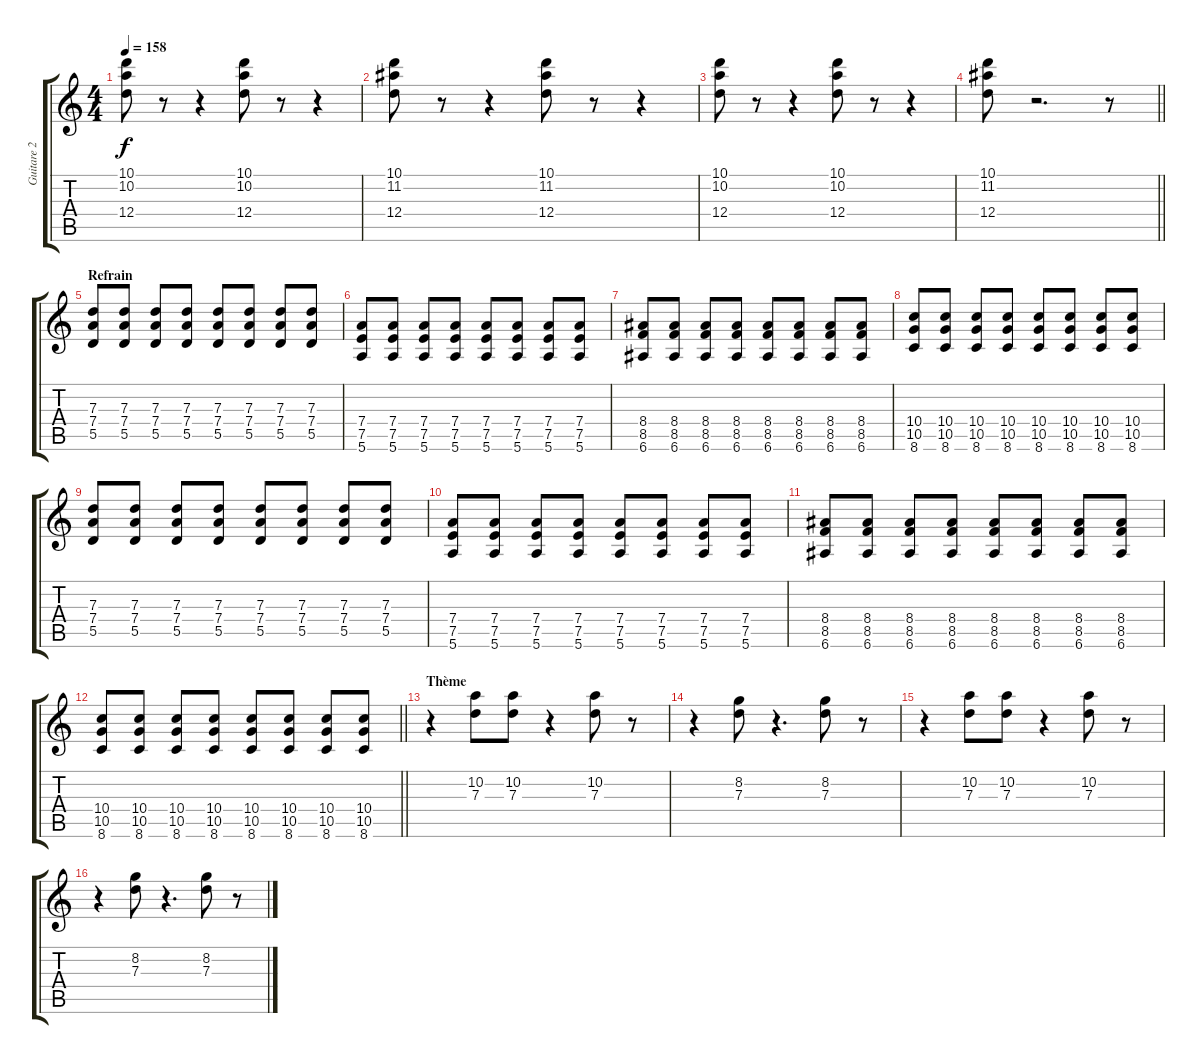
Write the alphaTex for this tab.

\track ("Guitare 2" "Guitare 2") {instrument overdrivenguitar}
\staff {score tabs}
\tuning (E4 B3 G3 D3 A2 E2) {hide}
\ts (4 4)
\tempo 158
\clef g2
\ks c
(10.1 10.2 12.4).8{dy f} r.8 r.4 (10.1 10.2 12.4).8 r.8 r.4 |
(10.1 11.2 12.4).8 r.8 r.4 (10.1 11.2 12.4).8 r.8 r.4 |
(10.1 10.2 12.4).8 r.8 r.4 (10.1 10.2 12.4).8 r.8 r.4 |
\barLineRight lightlight
(10.1 11.2 12.4).8{volume 10 balance 12} r.2{d} r.8 |
\section ("" "Refrain")
(7.3 7.4 5.5).8 (7.3 7.4 5.5).8 (7.3 7.4 5.5).8 (7.3 7.4 5.5).8 (7.3 7.4 5.5).8 (7.3 7.4 5.5).8 (7.3 7.4 5.5).8 (7.3 7.4 5.5).8 |
(7.4 7.5 5.6).8 (7.4 7.5 5.6).8 (7.4 7.5 5.6).8 (7.4 7.5 5.6).8 (7.4 7.5 5.6).8 (7.4 7.5 5.6).8 (7.4 7.5 5.6).8 (7.4 7.5 5.6).8 |
(8.4 8.5 6.6).8 (8.4 8.5 6.6).8 (8.4 8.5 6.6).8 (8.4 8.5 6.6).8 (8.4 8.5 6.6).8 (8.4 8.5 6.6).8 (8.4 8.5 6.6).8 (8.4 8.5 6.6).8 |
(10.4 10.5 8.6).8 (10.4 10.5 8.6).8 (10.4 10.5 8.6).8 (10.4 10.5 8.6).8 (10.4 10.5 8.6).8 (10.4 10.5 8.6).8 (10.4 10.5 8.6).8 (10.4 10.5 8.6).8 |
(7.3 7.4 5.5).8 (7.3 7.4 5.5).8 (7.3 7.4 5.5).8 (7.3 7.4 5.5).8 (7.3 7.4 5.5).8 (7.3 7.4 5.5).8 (7.3 7.4 5.5).8 (7.3 7.4 5.5).8 |
(7.4 7.5 5.6).8 (7.4 7.5 5.6).8 (7.4 7.5 5.6).8 (7.4 7.5 5.6).8 (7.4 7.5 5.6).8 (7.4 7.5 5.6).8 (7.4 7.5 5.6).8 (7.4 7.5 5.6).8 |
(8.4 8.5 6.6).8 (8.4 8.5 6.6).8 (8.4 8.5 6.6).8 (8.4 8.5 6.6).8 (8.4 8.5 6.6).8 (8.4 8.5 6.6).8 (8.4 8.5 6.6).8 (8.4 8.5 6.6).8 |
\barLineRight lightlight
(10.4 10.5 8.6).8 (10.4 10.5 8.6).8 (10.4 10.5 8.6).8 (10.4 10.5 8.6).8 (10.4 10.5 8.6).8 (10.4 10.5 8.6).8 (10.4 10.5 8.6).8 (10.4 10.5 8.6).8 |
\section ("" "Thème")
r.4 (10.2 7.3).8 (10.2 7.3).8 r.4 (10.2 7.3).8 r.8 |
r.4 (8.2 7.3).8 r.4{d} (8.2 7.3).8 r.8 |
r.4 (10.2 7.3).8 (10.2 7.3).8 r.4 (10.2 7.3).8 r.8 |
r.4 (8.2 7.3).8 r.4{d} (8.2 7.3).8 r.8
